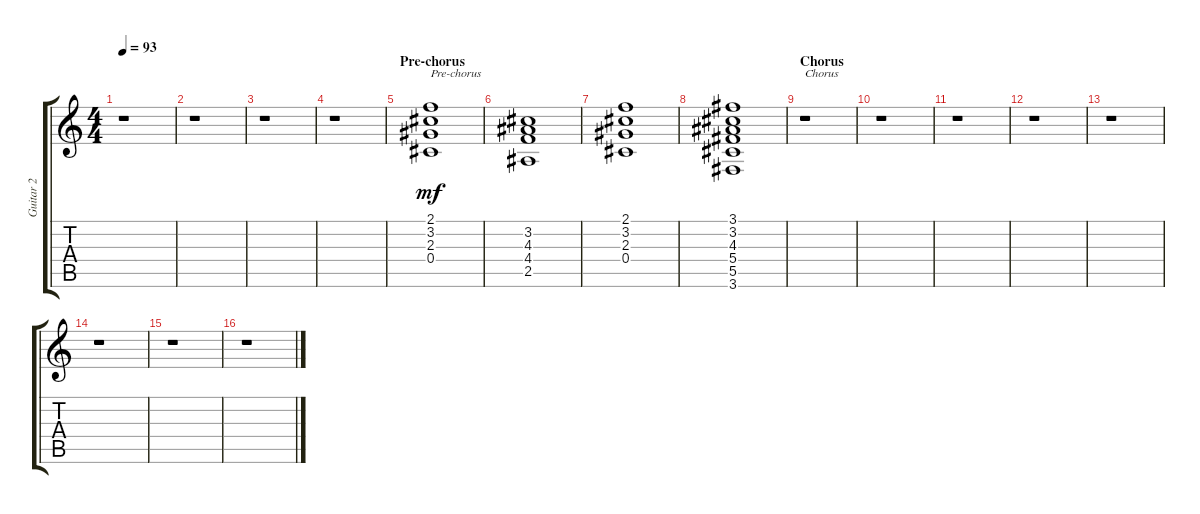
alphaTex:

\track ("Guitar 2" "Guitar 2") {instrument electricguitarclean}
\staff {score tabs}
\tuning (Eb4 Bb3 Gb3 Db3 Ab2 Eb2) {hide}
\ts (4 4)
\tempo 93
\clef g2
\ks c
r.1{dy mf} |
r.1 |
r.1 |
r.1 |
\section ("" "Pre-chorus")
(2.1 3.2 2.3 0.4).1{txt "Pre-chorus"} |
(3.2 4.3 4.4 2.5).1 |
(2.1 3.2 2.3 0.4).1 |
(3.1 3.2 4.3 5.4 5.5 3.6).1 |
\section ("" "Chorus")
r.1{txt "Chorus"} |
r.1 |
r.1 |
r.1 |
r.1 |
r.1 |
r.1 |
r.1
